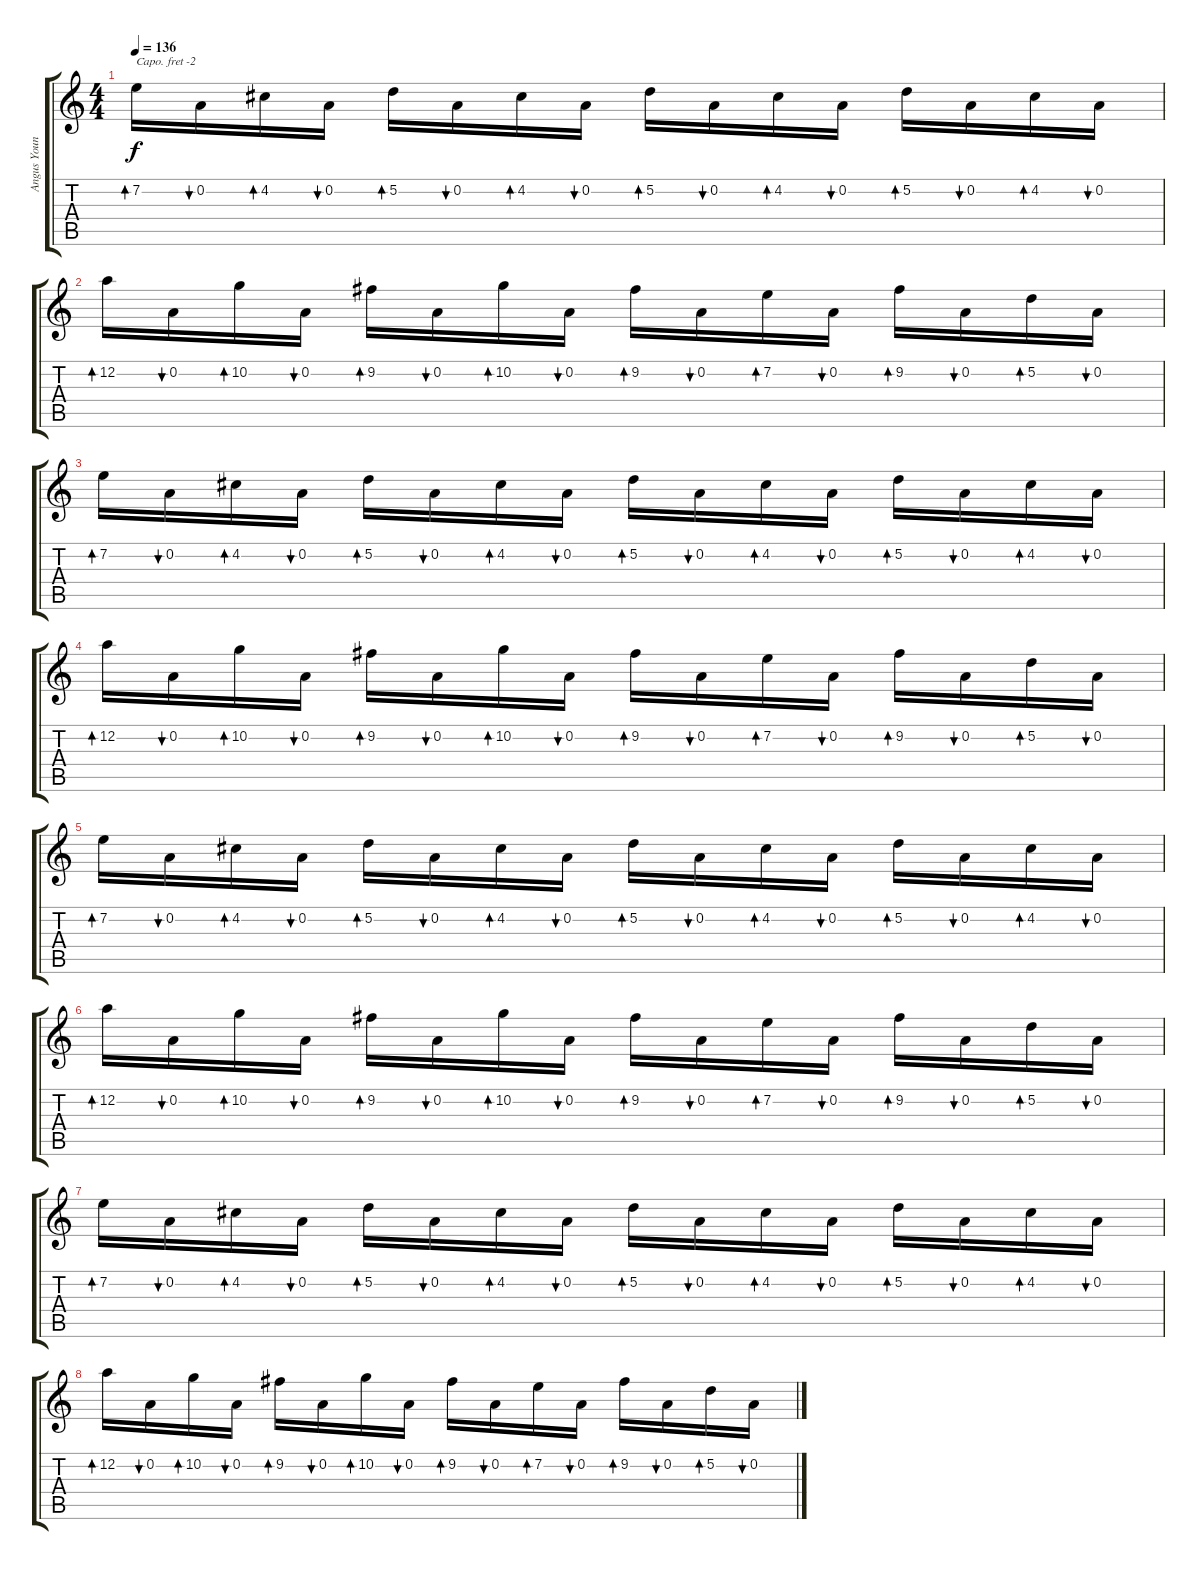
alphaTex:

\track ("Angus Young - Lead Guitar" "Angus Youn") {instrument distortionguitar}
\staff {score tabs}
\capo -2
\tuning (E4 B3 G3 D3 A2 E2) {hide}
\ts (4 4)
\tempo 136
\clef g2
\ks c
7.2.16{bd 120 dy f} 0.2.16{bu 120} 4.2.16{bd 120} 0.2.16{bu 120} 5.2.16{bd 120} 0.2.16{bu 120} 4.2.16{bd 120} 0.2.16{bu 120} 5.2.16{bd 120} 0.2.16{bu 120} 4.2.16{bd 120} 0.2.16{bu 120} 5.2.16{bd 120} 0.2.16{bu 120} 4.2.16{bd 120} 0.2.16{bu 120} |
12.2.16{bd 120} 0.2.16{bu 120} 10.2.16{bd 120} 0.2.16{bu 120} 9.2.16{bd 120} 0.2.16{bu 120} 10.2.16{bd 120} 0.2.16{bu 120} 9.2.16{bd 120} 0.2.16{bu 120} 7.2.16{bd 120} 0.2.16{bu 120} 9.2.16{bd 120} 0.2.16{bu 120} 5.2.16{bd 120} 0.2.16{bu 120} |
7.2.16{bd 120} 0.2.16{bu 120} 4.2.16{bd 120} 0.2.16{bu 120} 5.2.16{bd 120} 0.2.16{bu 120} 4.2.16{bd 120} 0.2.16{bu 120} 5.2.16{bd 120} 0.2.16{bu 120} 4.2.16{bd 120} 0.2.16{bu 120} 5.2.16{bd 120} 0.2.16{bu 120} 4.2.16{bd 120} 0.2.16{bu 120} |
12.2.16{bd 120} 0.2.16{bu 120} 10.2.16{bd 120} 0.2.16{bu 120} 9.2.16{bd 120} 0.2.16{bu 120} 10.2.16{bd 120} 0.2.16{bu 120} 9.2.16{bd 120} 0.2.16{bu 120} 7.2.16{bd 120} 0.2.16{bu 120} 9.2.16{bd 120} 0.2.16{bu 120} 5.2.16{bd 120} 0.2.16{bu 120} |
7.2.16{bd 120} 0.2.16{bu 120} 4.2.16{bd 120} 0.2.16{bu 120} 5.2.16{bd 120} 0.2.16{bu 120} 4.2.16{bd 120} 0.2.16{bu 120} 5.2.16{bd 120} 0.2.16{bu 120} 4.2.16{bd 120} 0.2.16{bu 120} 5.2.16{bd 120} 0.2.16{bu 120} 4.2.16{bd 120} 0.2.16{bu 120} |
12.2.16{bd 120} 0.2.16{bu 120} 10.2.16{bd 120} 0.2.16{bu 120} 9.2.16{bd 120} 0.2.16{bu 120} 10.2.16{bd 120} 0.2.16{bu 120} 9.2.16{bd 120} 0.2.16{bu 120} 7.2.16{bd 120} 0.2.16{bu 120} 9.2.16{bd 120} 0.2.16{bu 120} 5.2.16{bd 120} 0.2.16{bu 120} |
7.2.16{bd 120} 0.2.16{bu 120} 4.2.16{bd 120} 0.2.16{bu 120} 5.2.16{bd 120} 0.2.16{bu 120} 4.2.16{bd 120} 0.2.16{bu 120} 5.2.16{bd 120} 0.2.16{bu 120} 4.2.16{bd 120} 0.2.16{bu 120} 5.2.16{bd 120} 0.2.16{bu 120} 4.2.16{bd 120} 0.2.16{bu 120} |
12.2.16{bd 120} 0.2.16{bu 120} 10.2.16{bd 120} 0.2.16{bu 120} 9.2.16{bd 120} 0.2.16{bu 120} 10.2.16{bd 120} 0.2.16{bu 120} 9.2.16{bd 120} 0.2.16{bu 120} 7.2.16{bd 120} 0.2.16{bu 120} 9.2.16{bd 120} 0.2.16{bu 120} 5.2.16{bd 120} 0.2.16{bu 120}
